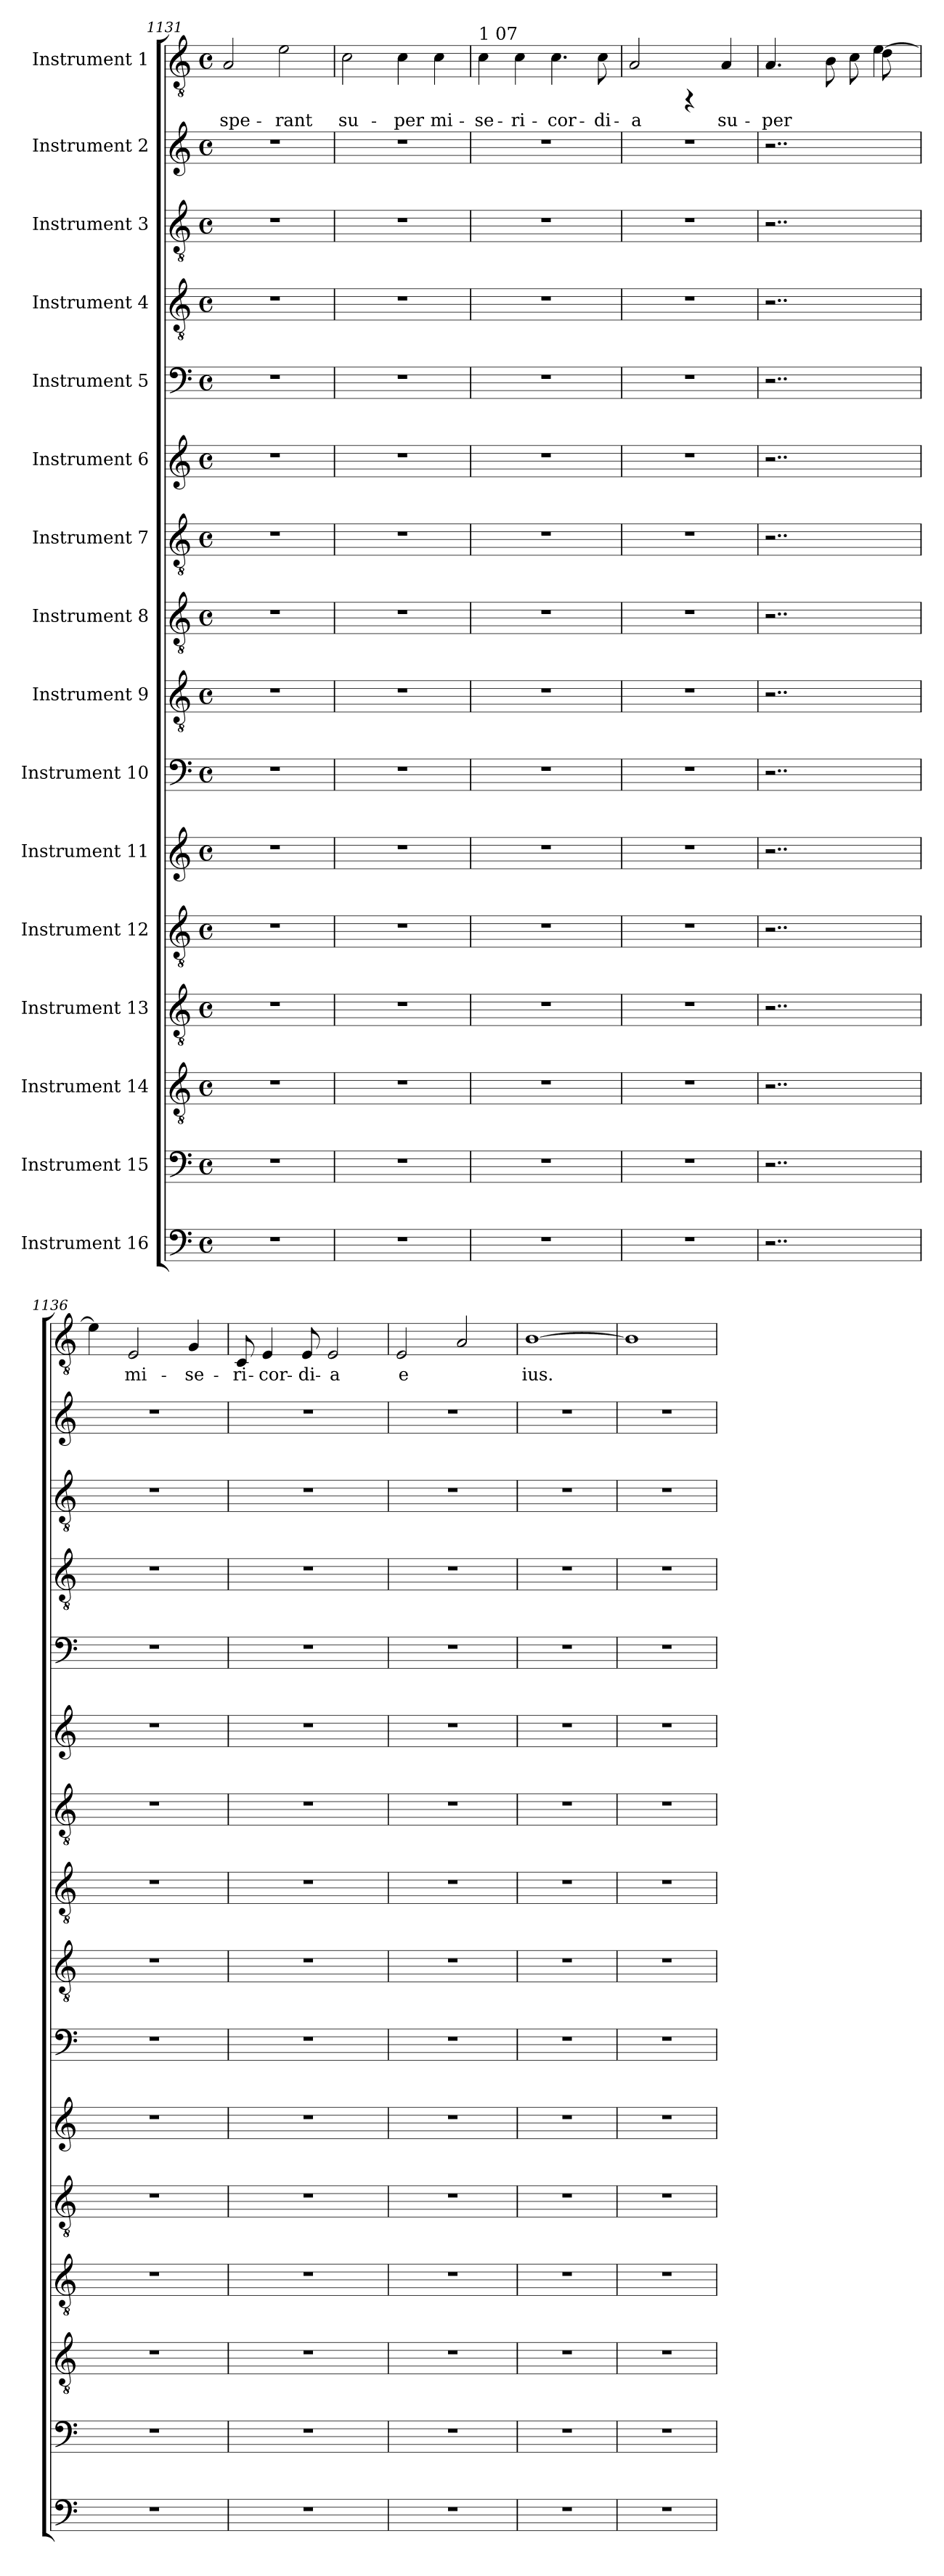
**kern	**kern	**kern	**kern	**kern	**kern	**kern	**kern	**kern	**kern	**kern	**kern	**kern	**kern	**kern	**kern	**text
*part16	*part15	*part14	*part13	*part12	*part11	*part10	*part9	*part8	*part7	*part6	*part5	*part4	*part3	*part2	*part1	*part1
*staff16	*staff15	*staff14	*staff13	*staff12	*staff11	*staff10	*staff9	*staff8	*staff7	*staff6	*staff5	*staff4	*staff3	*staff2	*staff1	*staff1
*I"Instrument 16	*I"Instrument 15	*I"Instrument 14	*I"Instrument 13	*I"Instrument 12	*I"Instrument 11	*I"Instrument 10	*I"Instrument 9	*I"Instrument 8	*I"Instrument 7	*I"Instrument 6	*I"Instrument 5	*I"Instrument 4	*I"Instrument 3	*I"Instrument 2	*I"Instrument 1	*
*clefF4	*clefF4	*clefGv2	*clefGv2	*clefGv2	*clefG2	*clefF4	*clefGv2	*clefGv2	*clefGv2	*clefG2	*clefF4	*clefGv2	*clefGv2	*clefG2	*clefGv2	*
*k[]	*k[]	*k[]	*k[]	*k[]	*k[]	*k[]	*k[]	*k[]	*k[]	*k[]	*k[]	*k[]	*k[]	*k[]	*k[]	*
*C:	*C:	*C:	*C:	*C:	*C:	*C:	*C:	*C:	*C:	*C:	*C:	*C:	*C:	*C:	*C:	*
*M4/4	*M4/4	*M4/4	*M4/4	*M4/4	*M4/4	*M4/4	*M4/4	*M4/4	*M4/4	*M4/4	*M4/4	*M4/4	*M4/4	*M4/4	*M4/4	*
*met(c)	*met(c)	*met(c)	*met(c)	*met(c)	*met(c)	*met(c)	*met(c)	*met(c)	*met(c)	*met(c)	*met(c)	*met(c)	*met(c)	*met(c)	*met(c)	*
=1131	=1131	=1131	=1131	=1131	=1131	=1131	=1131	=1131	=1131	=1131	=1131	=1131	=1131	=1131	=1131	=1131
!	!	!	!	!	!	!	!	!	!	!	!	!	!	!	!	!LO:LY:b:cj
1r	1r	1r	1r	1r	1r	1r	1r	1r	1r	1r	1r	1r	1r	1r	2A/	spe-
!	!	!	!	!	!	!	!	!	!	!	!	!	!	!	!	!LO:LY:b:cj
.	.	.	.	.	.	.	.	.	.	.	.	.	.	.	2e\	-rant
=1132	=1132	=1132	=1132	=1132	=1132	=1132	=1132	=1132	=1132	=1132	=1132	=1132	=1132	=1132	=1132	=1132
!	!	!	!	!	!	!	!	!	!	!	!	!	!	!	!	!LO:LY:b:cj
1r	1r	1r	1r	1r	1r	1r	1r	1r	1r	1r	1r	1r	1r	1r	2c\	su-
!	!	!	!	!	!	!	!	!	!	!	!	!	!	!	!	!LO:LY:b:cj
.	.	.	.	.	.	.	.	.	.	.	.	.	.	.	4c\	-per
!	!	!	!	!	!	!	!	!	!	!	!	!	!	!	!	!LO:LY:b:cj
.	.	.	.	.	.	.	.	.	.	.	.	.	.	.	4c\	mi-
!!LO:LB:g=z
=1133	=1133	=1133	=1133	=1133	=1133	=1133	=1133	=1133	=1133	=1133	=1133	=1133	=1133	=1133	=1133	=1133
!	!	!	!	!	!	!	!	!	!	!	!	!	!	!	!LO:TX:a:t=1 07	!
!	!	!	!	!	!	!	!	!	!	!	!	!	!	!	!	!LO:LY:b:cj
1r	1r	1r	1r	1r	1r	1r	1r	1r	1r	1r	1r	1r	1r	1r	4c\	-se-
!	!	!	!	!	!	!	!	!	!	!	!	!	!	!	!	!LO:LY:b:cj
.	.	.	.	.	.	.	.	.	.	.	.	.	.	.	4c\	-ri-
!	!	!	!	!	!	!	!	!	!	!	!	!	!	!	!	!LO:LY:b:cj
.	.	.	.	.	.	.	.	.	.	.	.	.	.	.	4.c\	-cor-
!	!	!	!	!	!	!	!	!	!	!	!	!	!	!	!	!LO:LY:b:cj
.	.	.	.	.	.	.	.	.	.	.	.	.	.	.	8c\	-di-
=1134	=1134	=1134	=1134	=1134	=1134	=1134	=1134	=1134	=1134	=1134	=1134	=1134	=1134	=1134	=1134	=1134
!	!	!	!	!	!	!	!	!	!	!	!	!	!	!	!	!LO:LY:b:cj
1r	1r	1r	1r	1r	1r	1r	1r	1r	1r	1r	1r	1r	1r	1r	2A/	-a
.	.	.	.	.	.	.	.	.	.	.	.	.	.	.	4rFF	.
!	!	!	!	!	!	!	!	!	!	!	!	!	!	!	!	!LO:LY:b:cj
.	.	.	.	.	.	.	.	.	.	.	.	.	.	.	4A/	su-
=1135	=1135	=1135	=1135	=1135	=1135	=1135	=1135	=1135	=1135	=1135	=1135	=1135	=1135	=1135	=1135	=1135
!	!	!	!	!	!	!	!	!	!	!	!	!	!	!	!	!LO:LY:b:cj
*	*	*	*	*	*	*	*	*	*	*	*	*	*	*	*^	*
2..r	2..r	2..r	2..r	2..r	2..r	2..r	2..r	2..r	2..r	2..r	2..r	2..r	2..r	2..r	4.A/	8ryy	-per
!	!	!	!	!	!	!	!	!	!	!	!	!	!	!	!	!	!LO:LY:b:cj
*	*	*	*	*	*	*	*	*	*	*	*	*	*	*	*v	*v	*
.	.	.	.	.	.	.	.	.	.	.	.	.	.	.	8B\	.
!	!	!	!	!	!	!	!	!	!	!	!	!	!	!	!	!LO:LY:b:cj
.	.	.	.	.	.	.	.	.	.	.	.	.	.	.	8c\L	.
*	*	*	*	*	*	*	*	*	*	*	*	*	*	*	*^	*
!	!	!	!	!	!	!	!	!	!	!	!	!	!	!	!	!	!LO:LY:b:cj
.	.	.	.	.	.	.	.	.	.	.	.	.	.	.	[>4e\	8d\	.
.	.	.	.	.	.	.	.	.	.	.	.	.	.	.	.	8ryy	.
=1136	=1136	=1136	=1136	=1136	=1136	=1136	=1136	=1136	=1136	=1136	=1136	=1136	=1136	=1136	=1136	=1136	=1136
!	!	!	!	!	!	!	!	!	!	!	!	!	!	!	!	!	!LO:LY:b:cj
*	*	*	*	*	*	*	*	*	*	*	*	*	*	*	*v	*v	*
1r	1r	1r	1r	1r	1r	1r	1r	1r	1r	1r	1r	1r	1r	1r	4e\]	.
!	!	!	!	!	!	!	!	!	!	!	!	!	!	!	!	!LO:LY:b:cj
.	.	.	.	.	.	.	.	.	.	.	.	.	.	.	2E/	mi-
!	!	!	!	!	!	!	!	!	!	!	!	!	!	!	!	!LO:LY:b:cj
.	.	.	.	.	.	.	.	.	.	.	.	.	.	.	4G/	-se-
=1137	=1137	=1137	=1137	=1137	=1137	=1137	=1137	=1137	=1137	=1137	=1137	=1137	=1137	=1137	=1137	=1137
!	!	!	!	!	!	!	!	!	!	!	!	!	!	!	!	!LO:LY:b:cj
1r	1r	1r	1r	1r	1r	1r	1r	1r	1r	1r	1r	1r	1r	1r	8C/	-ri-
!	!	!	!	!	!	!	!	!	!	!	!	!	!	!	!	!LO:LY:b:cj
.	.	.	.	.	.	.	.	.	.	.	.	.	.	.	4E/	-cor-
!	!	!	!	!	!	!	!	!	!	!	!	!	!	!	!	!LO:LY:b:cj
.	.	.	.	.	.	.	.	.	.	.	.	.	.	.	8E/	-di-
!	!	!	!	!	!	!	!	!	!	!	!	!	!	!	!	!LO:LY:b:cj
.	.	.	.	.	.	.	.	.	.	.	.	.	.	.	2E/	-a
=1138	=1138	=1138	=1138	=1138	=1138	=1138	=1138	=1138	=1138	=1138	=1138	=1138	=1138	=1138	=1138	=1138
!	!	!	!	!	!	!	!	!	!	!	!	!	!	!	!	!LO:LY:b:cj
1r	1r	1r	1r	1r	1r	1r	1r	1r	1r	1r	1r	1r	1r	1r	2E/	e-
!	!	!	!	!	!	!	!	!	!	!	!	!	!	!	!	!LO:LY:b:cj
.	.	.	.	.	.	.	.	.	.	.	.	.	.	.	2A/	--
=1139	=1139	=1139	=1139	=1139	=1139	=1139	=1139	=1139	=1139	=1139	=1139	=1139	=1139	=1139	=1139	=1139
!	!	!	!	!	!	!	!	!	!	!	!	!	!	!	!	!LO:LY:b:cj
1r	1r	1r	1r	1r	1r	1r	1r	1r	1r	1r	1r	1r	1r	1r	[>1B	-ius.
=1140	=1140	=1140	=1140	=1140	=1140	=1140	=1140	=1140	=1140	=1140	=1140	=1140	=1140	=1140	=1140	=1140
!	!	!	!	!	!	!	!	!	!	!	!	!	!	!	!	!LO:LY:b:cj
1r	1r	1r	1r	1r	1r	1r	1r	1r	1r	1r	1r	1r	1r	1r	1B]	.
=!	=!	=!	=!	=!	=!	=!	=!	=!	=!	=!	=!	=!	=!	=!	=!	=!
*-	*-	*-	*-	*-	*-	*-	*-	*-	*-	*-	*-	*-	*-	*-	*-	*-
